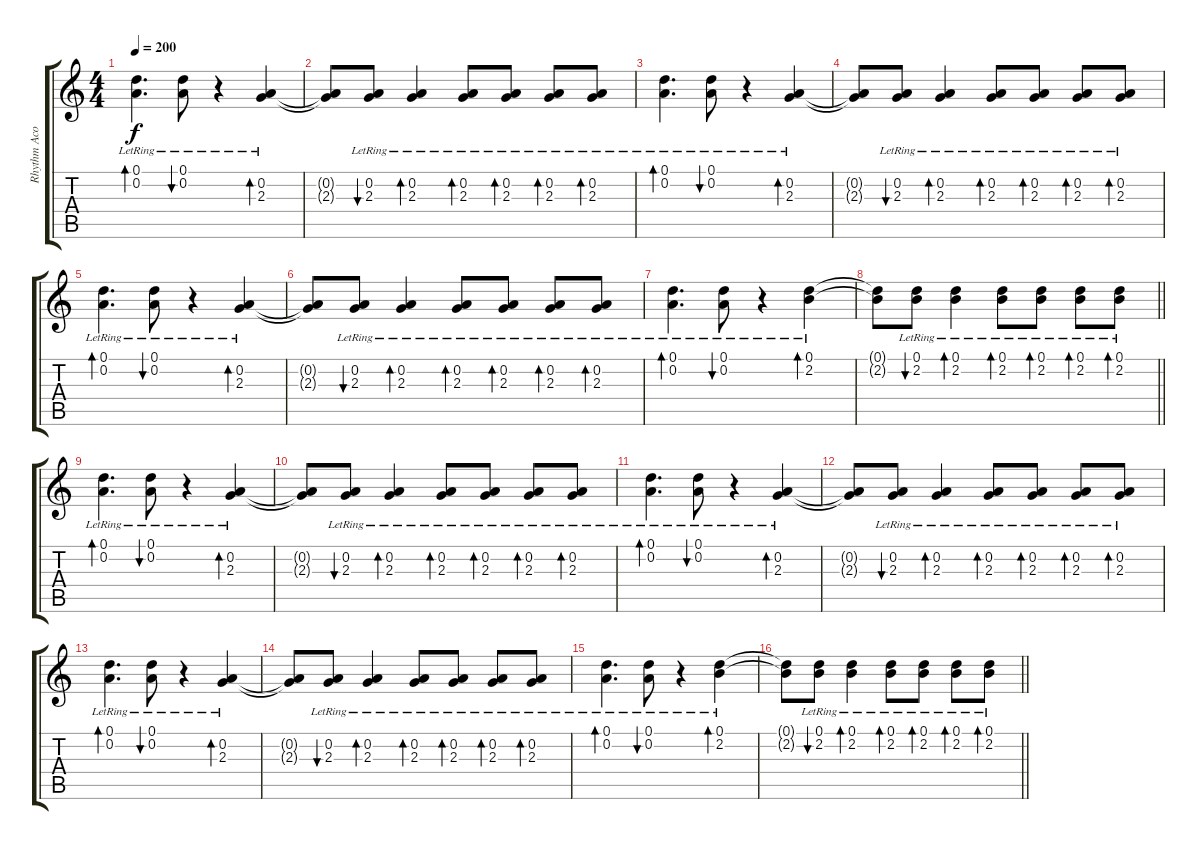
\track ("Rhythm Acoustic 2" "Rhythm Aco") {instrument acousticguitarsteel}
\staff {score tabs}
\tuning (D4 A3 F3 C3 G2 D2) {hide}
\ts (4 4)
\tempo 200
\clef g2
\ks c
(0.1{lr} 0.2{lr}).4{d bd 60 dy f} (0.1{lr} 0.2{lr}).8{bu 60} r.4 (0.2{lr} 2.3{lr}).4{bd 60} |
(0.2{t} 2.3{t}).8 (0.2{lr} 2.3{lr}).8{bu 60} (0.2{lr} 2.3{lr}).4{bd 60} (0.2{lr} 2.3{lr}).8{bd 60} (0.2{lr} 2.3{lr}).8{bd 60} (0.2{lr} 2.3{lr}).8{bd 60} (0.2{lr} 2.3).8{bd 60} |
(0.1{lr} 0.2{lr}).4{d bd 60} (0.1{lr} 0.2{lr}).8{bu 60} r.4 (0.2{lr} 2.3{lr}).4{bd 60} |
(0.2{t} 2.3{t}).8 (0.2{lr} 2.3{lr}).8{bu 60} (0.2{lr} 2.3{lr}).4{bd 60} (0.2{lr} 2.3{lr}).8{bd 60} (0.2{lr} 2.3{lr}).8{bd 60} (0.2{lr} 2.3{lr}).8{bd 60} (0.2{lr} 2.3).8{bd 60} |
(0.1{lr} 0.2{lr}).4{d bd 60} (0.1 0.2{lr}).8{bu 60} r.4 (0.2{lr} 2.3{lr}).4{bd 60} |
(0.2{t} 2.3{t}).8 (0.2{lr} 2.3{lr}).8{bu 60} (0.2{lr} 2.3{lr}).4{bd 60} (0.2{lr} 2.3{lr}).8{bd 60} (0.2{lr} 2.3{lr}).8{bd 60} (0.2{lr} 2.3{lr}).8{bd 60} (0.2{lr} 2.3).8{bd 60} |
(0.1{lr} 0.2{lr}).4{d bd 60} (0.1{lr} 0.2{lr}).8{bu 60} r.4 (0.1{lr} 2.2{lr}).4{bd 60} |
\barLineRight lightlight
(0.1{t} 2.2{t}).8 (0.1{lr} 2.2{lr}).8{bu 60} (0.1{lr} 2.2{lr}).4{bd 60} (0.1{lr} 2.2{lr}).8{bd 60} (0.1{lr} 2.2{lr}).8{bd 60} (0.1{lr} 2.2{lr}).8{bd 60} (0.1{lr} 2.2{lr}).8{bd 60} |
(0.1{lr} 0.2{lr}).4{d bd 60} (0.1{lr} 0.2{lr}).8{bu 60} r.4 (0.2{lr} 2.3{lr}).4{bd 60} |
(0.2{t} 2.3{t}).8 (0.2{lr} 2.3{lr}).8{bu 60} (0.2{lr} 2.3{lr}).4{bd 60} (0.2{lr} 2.3{lr}).8{bd 60} (0.2{lr} 2.3{lr}).8{bd 60} (0.2{lr} 2.3{lr}).8{bd 60} (0.2{lr} 2.3).8{bd 60} |
(0.1{lr} 0.2{lr}).4{d bd 60} (0.1{lr} 0.2{lr}).8{bu 60} r.4 (0.2{lr} 2.3{lr}).4{bd 60} |
(0.2{t} 2.3{t}).8 (0.2{lr} 2.3{lr}).8{bu 60} (0.2{lr} 2.3{lr}).4{bd 60} (0.2{lr} 2.3{lr}).8{bd 60} (0.2{lr} 2.3{lr}).8{bd 60} (0.2{lr} 2.3{lr}).8{bd 60} (0.2{lr} 2.3).8{bd 60} |
(0.1{lr} 0.2{lr}).4{d bd 60} (0.1 0.2{lr}).8{bu 60} r.4 (0.2{lr} 2.3{lr}).4{bd 60} |
(0.2{t} 2.3{t}).8 (0.2{lr} 2.3{lr}).8{bu 60} (0.2{lr} 2.3{lr}).4{bd 60} (0.2{lr} 2.3{lr}).8{bd 60} (0.2{lr} 2.3{lr}).8{bd 60} (0.2{lr} 2.3{lr}).8{bd 60} (0.2{lr} 2.3).8{bd 60} |
(0.1{lr} 0.2{lr}).4{d bd 60} (0.1{lr} 0.2{lr}).8{bu 60} r.4 (0.1{lr} 2.2{lr}).4{bd 60} |
\barLineRight lightlight
(0.1{t} 2.2{t}).8 (0.1{lr} 2.2{lr}).8{bu 60} (0.1{lr} 2.2{lr}).4{bd 60} (0.1{lr} 2.2{lr}).8{bd 60} (0.1{lr} 2.2{lr}).8{bd 60} (0.1{lr} 2.2{lr}).8{bd 60} (0.1{lr} 2.2{lr}).8{bd 60}
